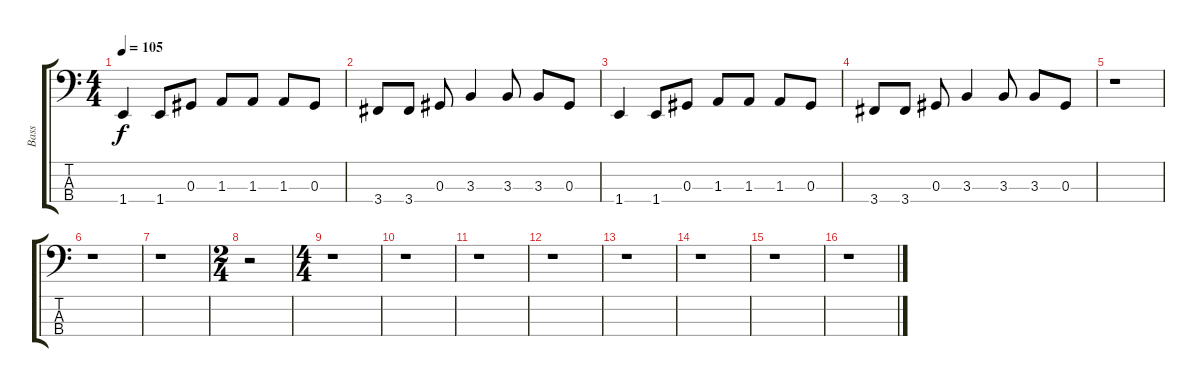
\track ("Bass" "Bass") {instrument electricbassfinger}
\staff {score tabs}
\tuning (Gb2 Db2 Ab1 Eb1) {hide}
\ts (4 4)
\tempo 105
\clef f4
\ks c
1.4.4{dy f} 1.4.8 0.3.8 1.3.8 1.3.8 1.3.8 0.3.8 |
3.4.8 3.4.8 0.3.8 3.3.4 3.3.8 3.3.8 0.3.8 |
1.4.4 1.4.8 0.3.8 1.3.8 1.3.8 1.3.8 0.3.8 |
3.4.8 3.4.8 0.3.8 3.3.4 3.3.8 3.3.8 0.3.8 |
r.1 |
r.1 |
r.1 |
\ts (2 4)
r.2 |
\ts (4 4)
r.1 |
r.1 |
r.1 |
r.1 |
r.1 |
r.1 |
r.1 |
r.1
